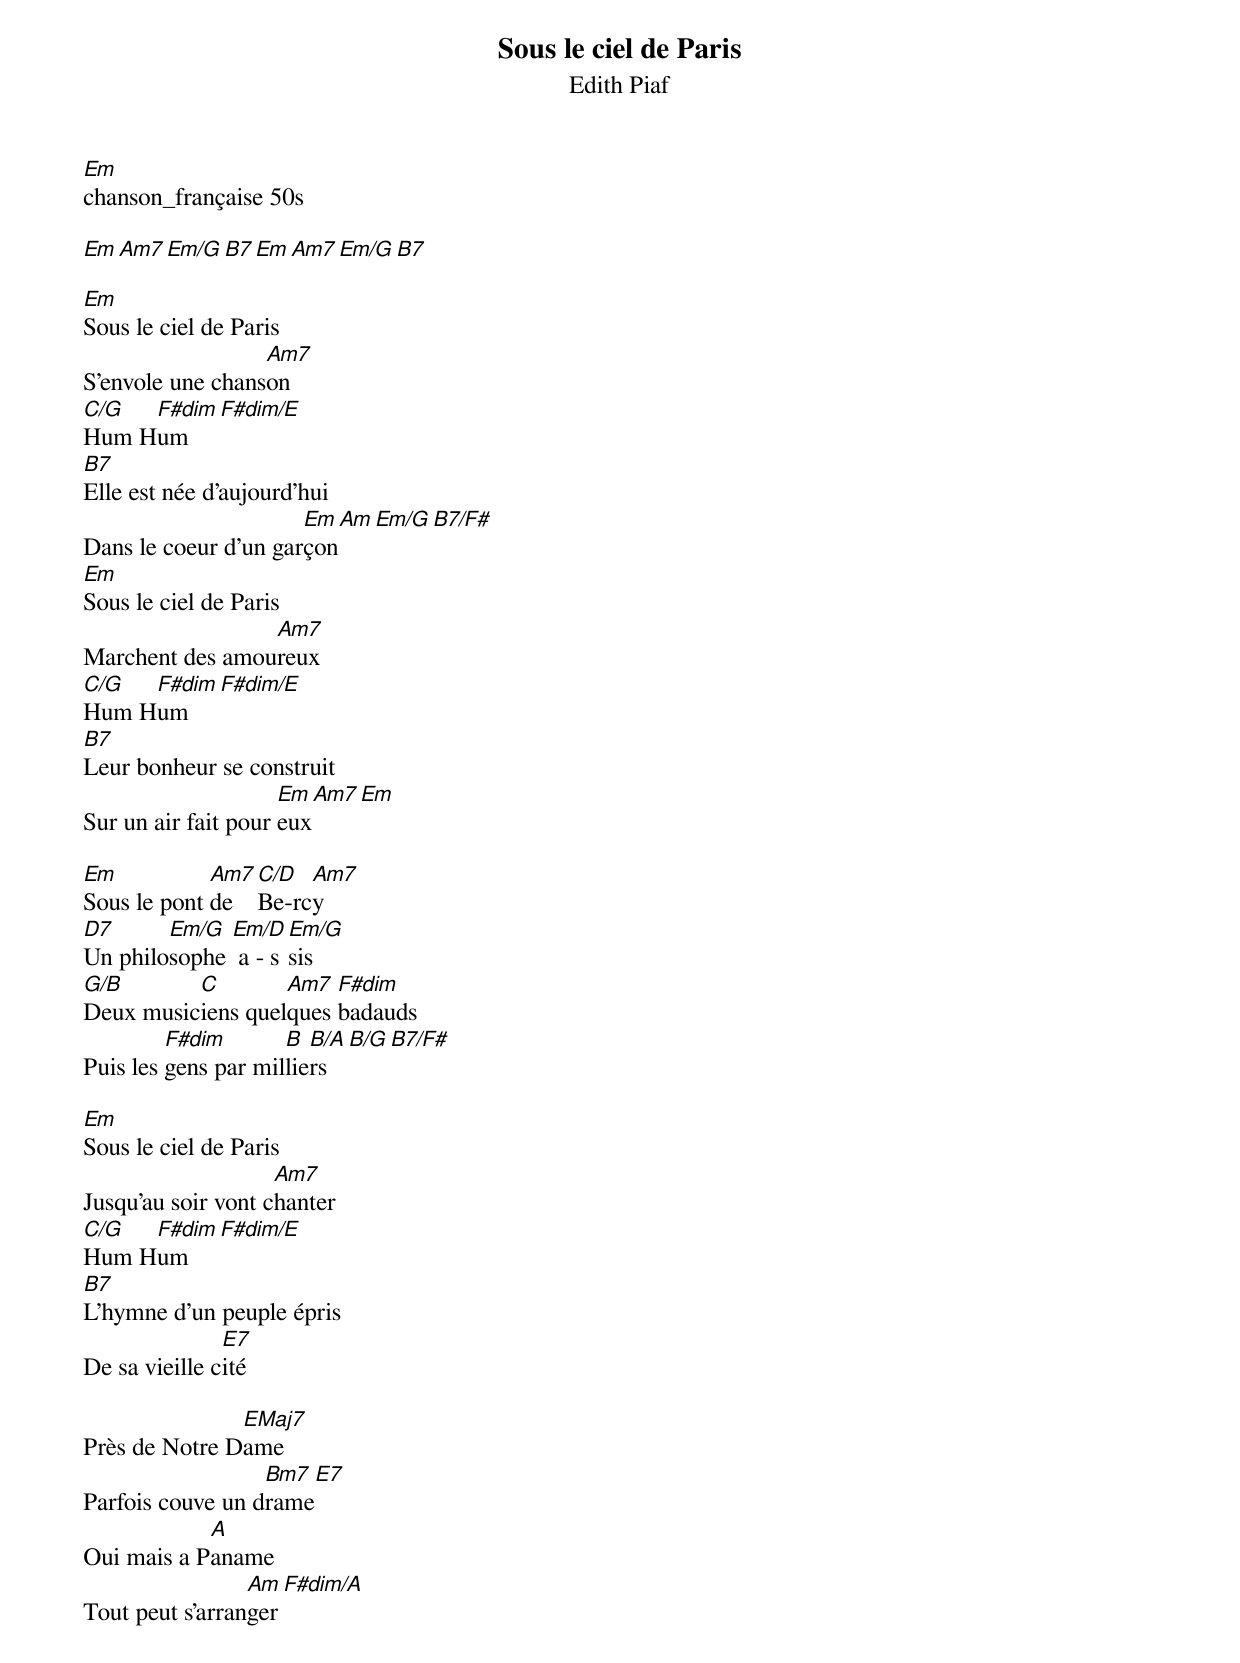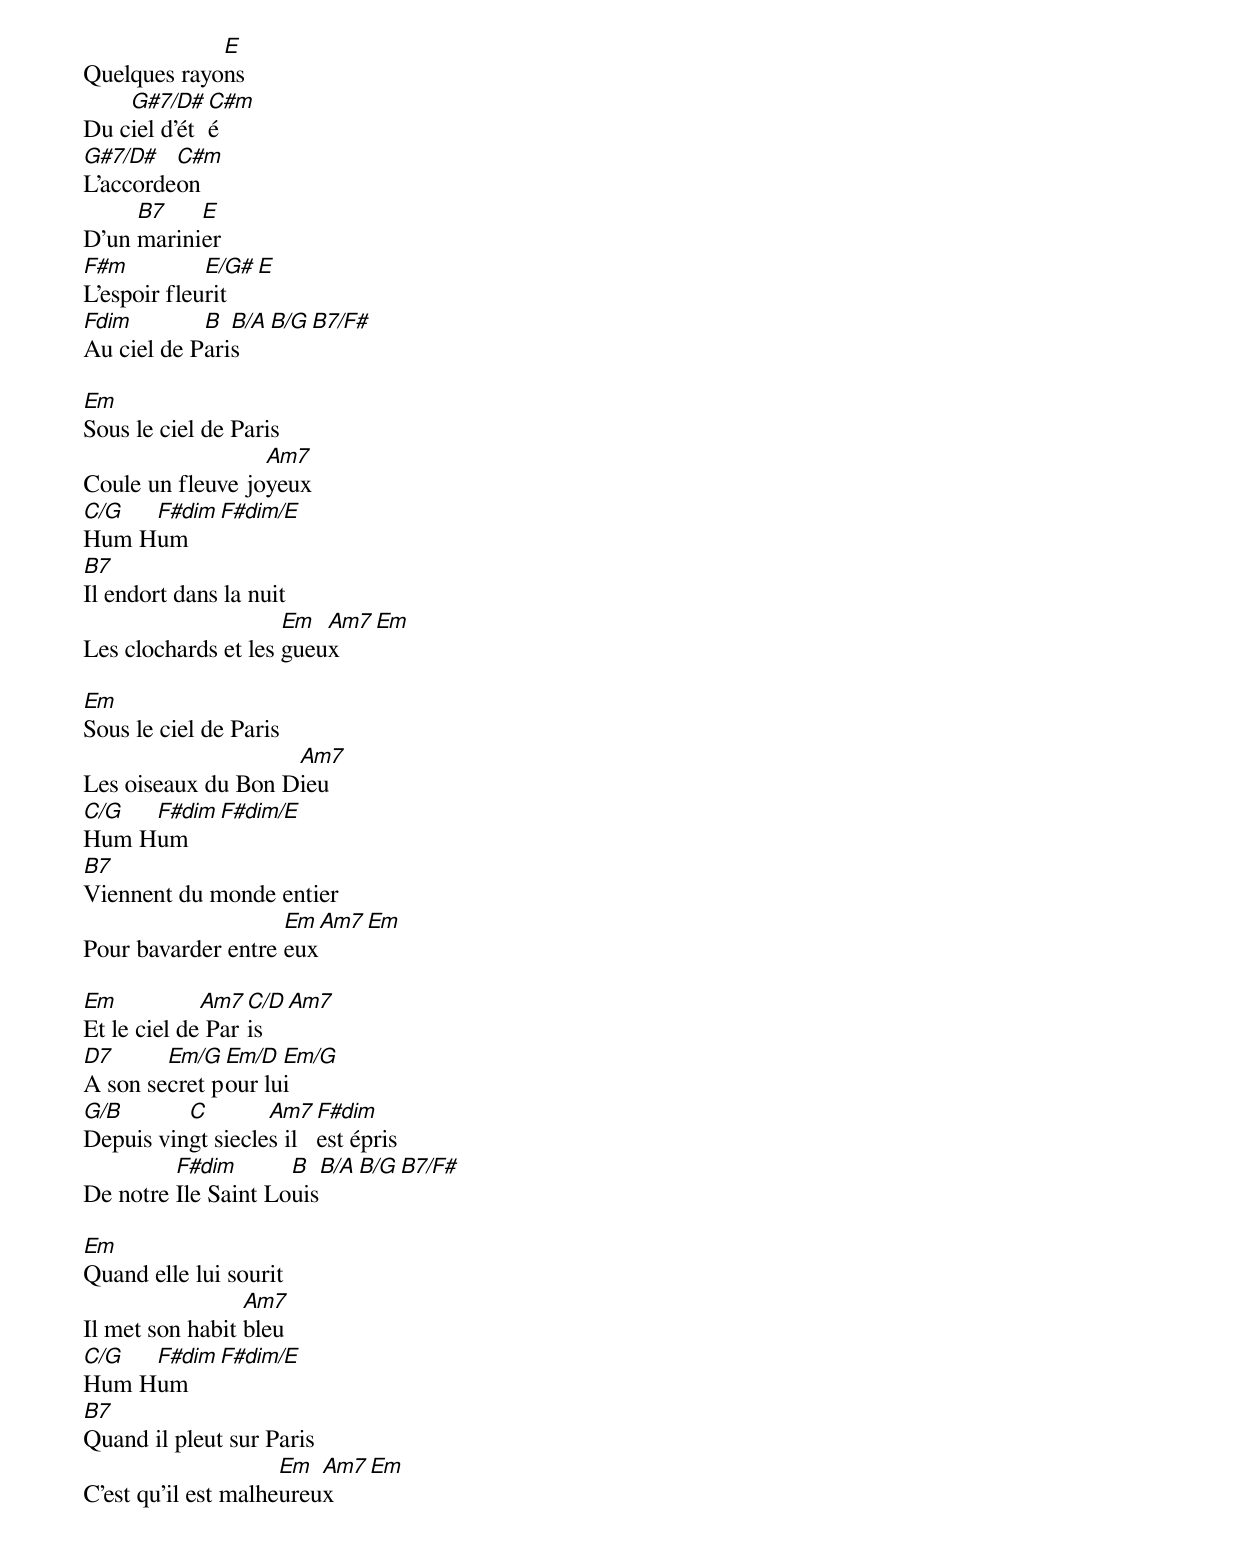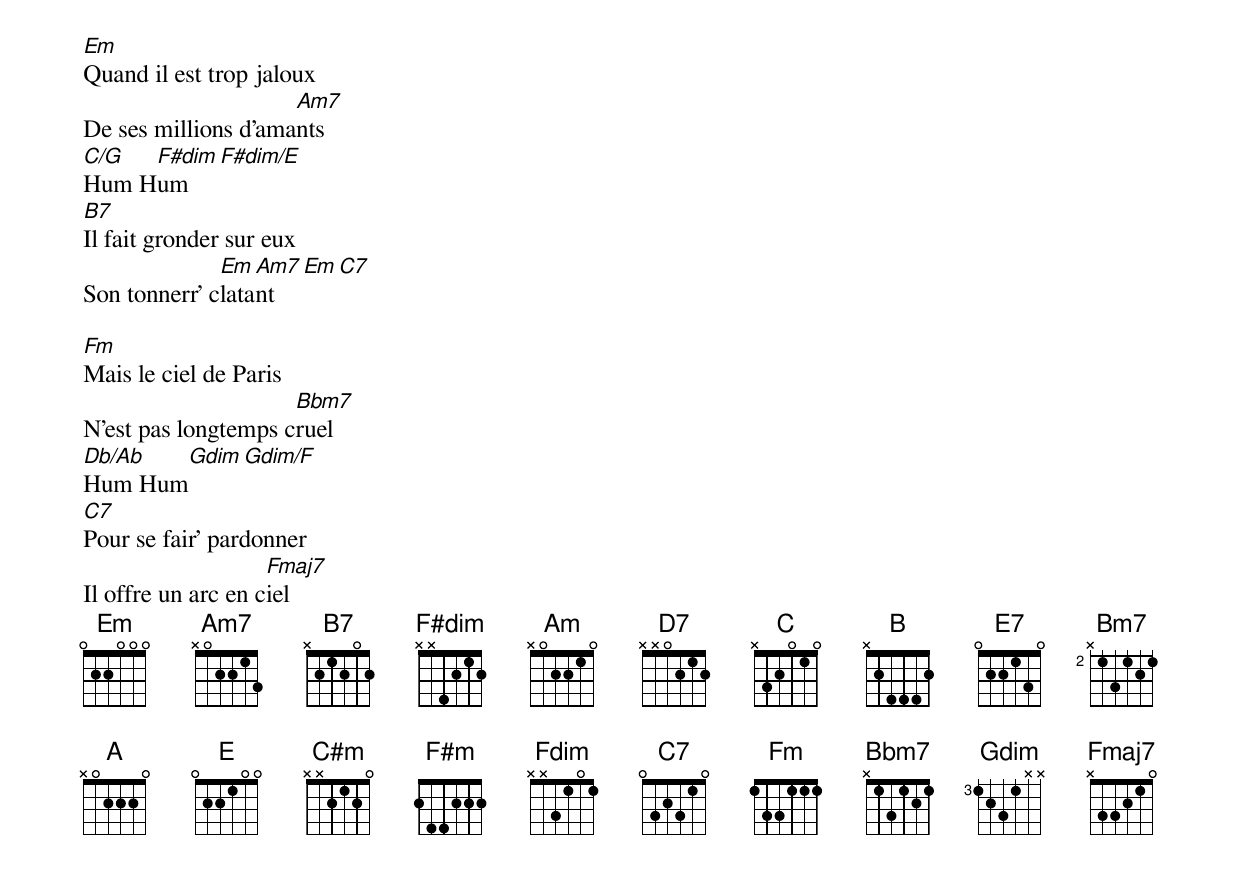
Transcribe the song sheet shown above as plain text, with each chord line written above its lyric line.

Sous le ciel de Paris
Edith Piaf
Em
chanson_française 50s

Em  Am7  Em/G  B7  Em  Am7  Em/G  B7

Em
Sous le ciel de Paris
                  Am7
S'envole une chanson
C/G  F#dim  F#dim/E
Hum Hum
B7
Elle est née d'aujourd'hui
                      Em  Am  Em/G  B7/F#
Dans le coeur d'un garçon
Em
Sous le ciel de Paris
                 Am7
Marchent des amoureux
C/G  F#dim  F#dim/E
Hum Hum
B7
Leur bonheur se construit
                     Em  Am7  Em
Sur un air fait pour eux

Em           Am7 C/D  Am7
Sous le pont de  Be-rcy
D7      Em/G  Em/D  Em/G
Un philosophe  a - ssis
G/B       C        Am7  F#dim
Deux musiciens quelques badauds
         F#dim       B  B/A  B/G  B7/F#
Puis les gens par milliers

Em
Sous le ciel de Paris
                    Am7
Jusqu'au soir vont chanter
C/G  F#dim  F#dim/E
Hum Hum
B7
L'hymne d'un peuple épris
               E7
De sa vieille cité

               EMaj7
Près de Notre Dame
                  Bm7  E7
Parfois couve un drame
            A
Oui mais a Paname
                 Am   F#dim/A
Tout peut s'arranger

             E
Quelques rayons
    G#7/D#  C#m
Du ciel d'été
G#7/D#   C#m
L'accordeon
     B7    E
D'un marinier
F#m          E/G#  E
L'espoir fleurit
Fdim        B  B/A  B/G  B7/F#
Au ciel de Paris

Em
Sous le ciel de Paris
                  Am7
Coule un fleuve joyeux
C/G  F#dim  F#dim/E
Hum Hum
B7
Il endort dans la nuit
                     Em  Am7  Em
Les clochards et les gueux

Em
Sous le ciel de Paris
                    Am7
Les oiseaux du Bon Dieu
C/G  F#dim  F#dim/E
Hum Hum
B7
Viennent du monde entier
                    Em  Am7  Em
Pour bavarder entre eux

Em           Am7 C/D  Am7
Et le ciel de Paris
D7      Em/G  Em/D  Em/G
A son secret pour lui
G/B       C        Am7  F#dim
Depuis vingt siecles il est épris
         F#dim       B  B/A  B/G  B7/F#
De notre Ile Saint Louis

Em
Quand elle lui sourit
                 Am7
Il met son habit bleu
C/G  F#dim  F#dim/E
Hum Hum
B7
Quand il pleut sur Paris
                     Em  Am7  Em
C'est qu'il est malheureux
Em
Quand il est trop jaloux
                     Am7
De ses millions d'amants
C/G  F#dim  F#dim/E
Hum Hum
B7
Il fait gronder sur eux
              Em  Am7  Em  C7
Son tonnerr' clatant

Fm
Mais le ciel de Paris
                     Bbm7
N'est pas longtemps cruel
Db/Ab  Gdim  Gdim/F
Hum Hum
C7
Pour se fair' pardonner
                    Fmaj7
Il offre un arc en ciel
